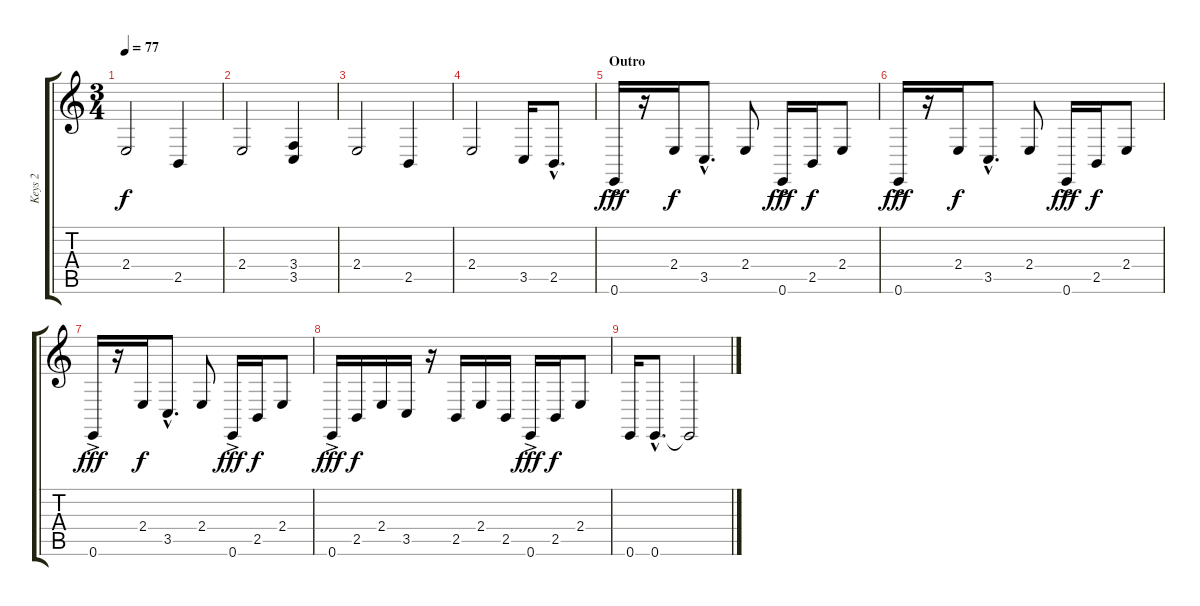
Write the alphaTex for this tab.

\track ("Keys 2" "Keys 2") {instrument glockenspiel}
\staff {score tabs}
\tuning (E4 B3 G3 D3 A2 E2) {hide}
\ts (3 4)
\tempo 77
\clef g2
\ks c
2.4.2{dy f} 2.5.4 |
2.4.2 (3.4 3.5).4 |
2.4.2 2.5.4 |
2.4.2 3.5.16 2.5{hac}.8{d} |
\section ("" "Outro")
0.6{ac}.16{dy fff balance 0} r.16{balance 13} 2.4.16{dy f} 3.5{hac}.8{d} 2.4.8 0.6{ac}.16{dy fff balance 0} 2.5.16{dy f balance 13} 2.4.8 |
0.6{ac}.16{dy fff balance 0} r.16{balance 13} 2.4.16{dy f} 3.5{hac}.8{d} 2.4.8 0.6{ac}.16{dy fff balance 0} 2.5.16{dy f balance 13} 2.4.8 |
0.6{ac}.16{dy fff balance 0} r.16{balance 13} 2.4.16{dy f} 3.5{hac}.8{d} 2.4.8 0.6{ac}.16{dy fff balance 0} 2.5.16{dy f balance 13} 2.4.8 |
0.6{ac}.16{dy fff balance 0} 2.5.16{dy f balance 13} 2.4.16 3.5.16 r.16 2.5.16 2.4.16 2.5.16 0.6{ac}.16{dy fff balance 0} 2.5.16{dy f balance 13} 2.4.8 |
0.6.16 0.6{hac}.8{d} 0.6{t}.2
